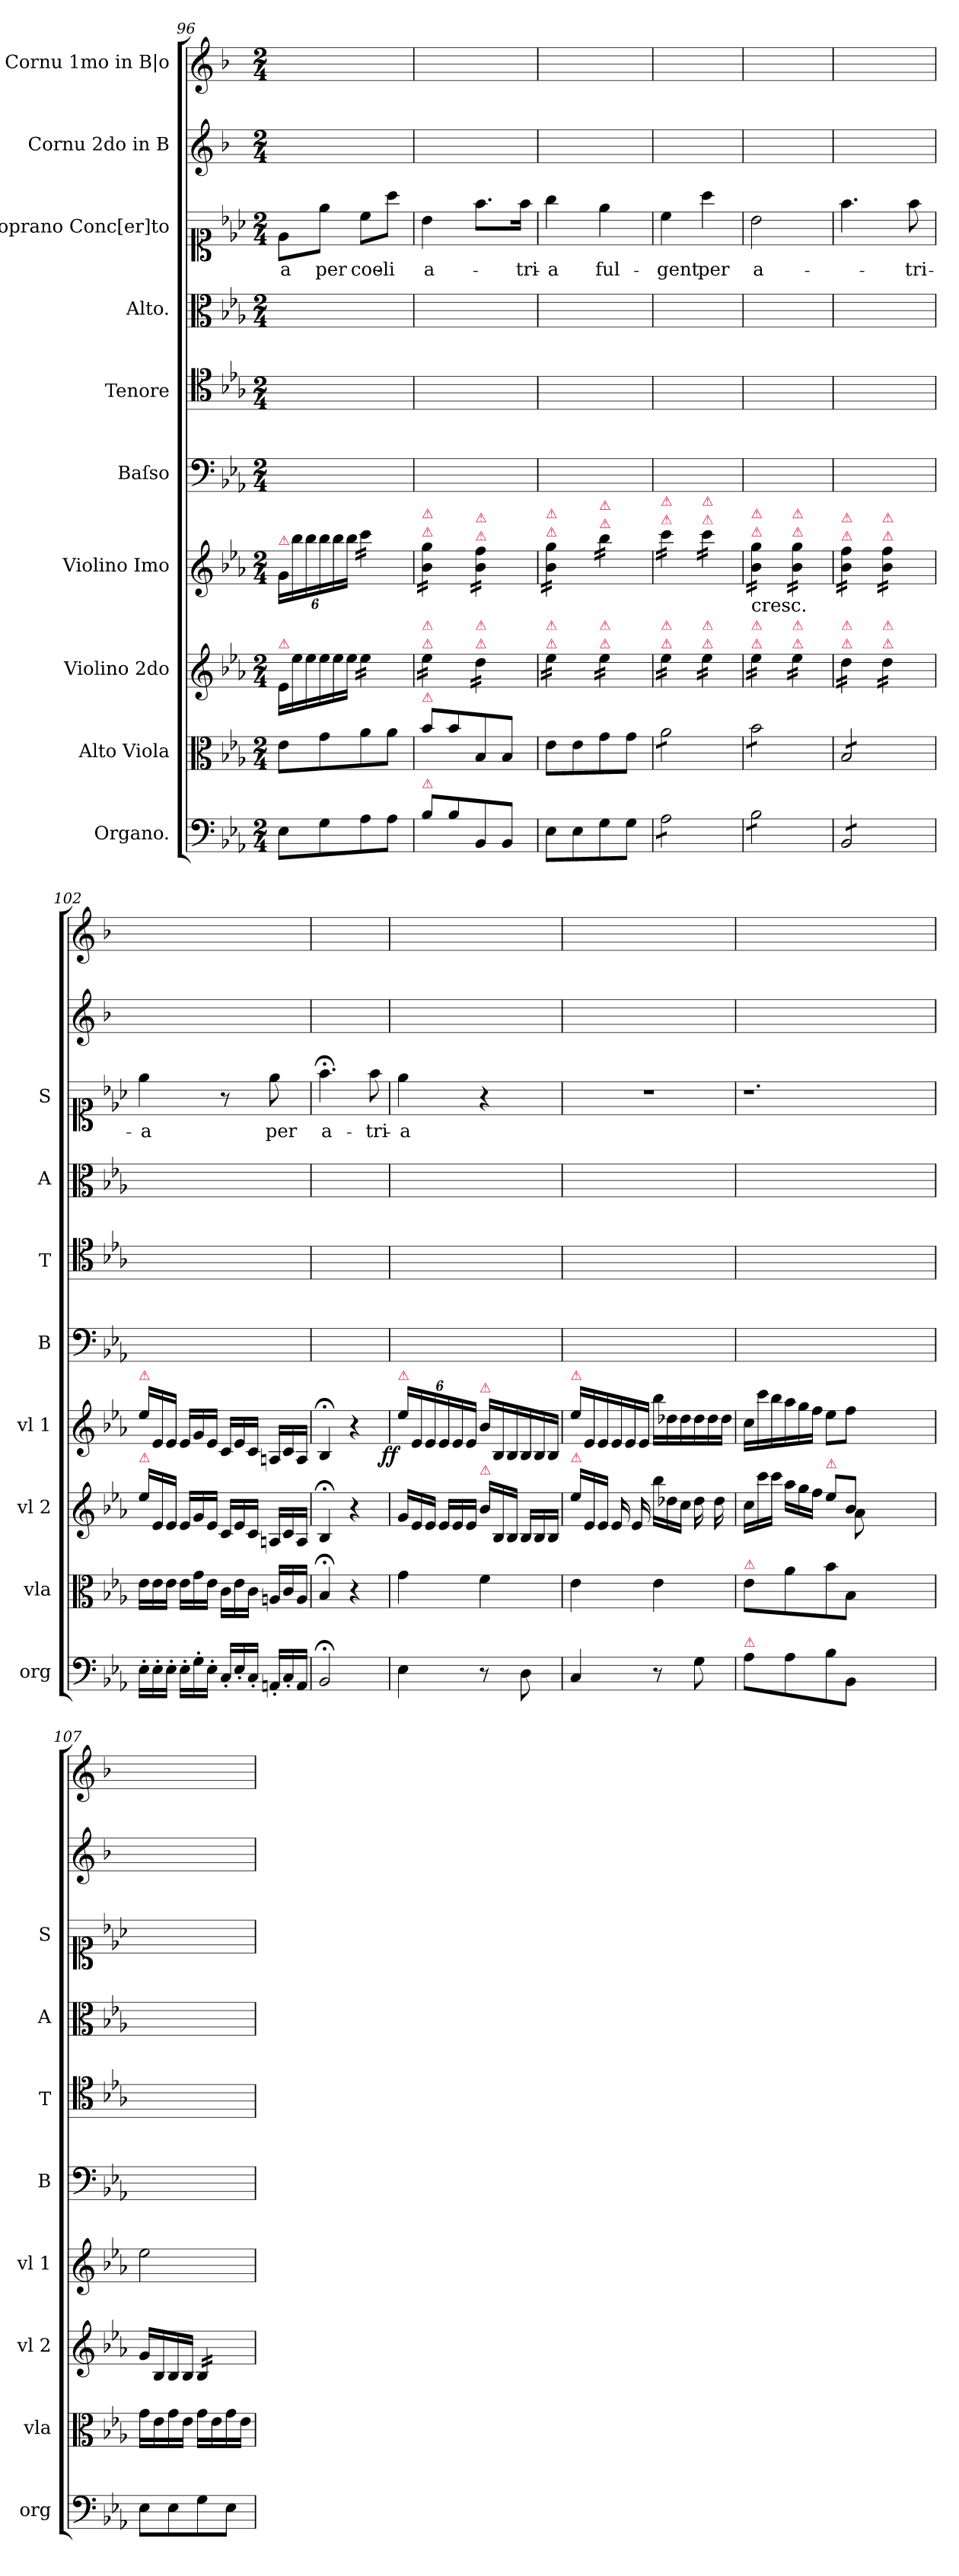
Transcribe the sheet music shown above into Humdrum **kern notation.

**kern	**dynam	**kern	**dynam	**kern	**dynam	**kern	**dynam	**kern	**kern	**kern	**kern	**text	**kern	**kern
*part10	*part10	*part9	*part9	*part8	*part8	*part7	*part7	*part6	*part5	*part4	*part3	*part3	*part2	*part1
*staff10	*staff10	*staff9	*staff9	*staff8	*staff8	*staff7	*staff7	*staff6	*staff5	*staff4	*staff3	*staff3	*staff2	*staff1
*I"Organo.	*	*I"Alto Viola	*	*I"Violino 2do	*	*I"Violino Imo	*	*I"Baſso	*I"Tenore	*I"Alto.	*I"Soprano Conc[er]to	*	*I"Cornu 2do in B	*I"Cornu 1mo in B|o
*I'org	*	*I'vla	*	*I'vl 2	*	*I'vl 1	*	*I'B	*I'T	*I'A	*I'S	*	*	*
*clefF4	*	*clefC3	*	*clefG2	*	*clefG2	*	*clefF4	*clefC4	*clefC3	*clefC1	*	*clefG2	*clefG2
*	*	*	*	*	*	*	*	*	*	*	*	*	*ITrd1c2	*ITrd1c2
*k[b-e-a-]	*	*k[b-e-a-]	*	*k[b-e-a-]	*	*k[b-e-a-]	*	*k[b-e-a-]	*k[b-e-a-]	*k[b-e-a-]	*k[b-e-a-]	*	*k[b-e-a-]	*k[b-e-a-]
*E-:	*	*E-:	*	*E-:	*	*E-:	*	*E-:	*E-:	*E-:	*E-:	*	*E-:	*E-:
*M2/4	*	*M2/4	*	*M2/4	*	*M2/4	*	*M2/4	*M2/4	*M2/4	*M2/4	*	*M2/4	*M2/4
*	*	*	*	*Xtuplet	*	*	*	*	*	*	*	*	*	*
=96	=96	=96	=96	=96	=96	=96	=96	=96	=96	=96	=96	=96	=96	=96
!	!	!	!	!	!	!LO:TX:a:color=crimson:t=⚠	!	!	!	!	!	!	!	!
!	!	!	!	!LO:TX:a:color=crimson:t=⚠	!	!	!	!	!	!	!	!	!	!
8E-\L	.	8e-\L	.	24e-/LL	.	24g/LL	.	2ryy	2ryy	2ryy	8e-\L	-a	2ryy	2ryy
.	.	.	.	24ee-\	.	24bb-\	.	.	.	.	.	.	.	.
.	.	.	.	24ee-\	.	24bb-\	.	.	.	.	.	.	.	.
8G\	.	8g\	.	24ee-\	.	24bb-\	.	.	.	.	8ee-\J	per	.	.
.	.	.	.	24ee-\	.	24bb-\	.	.	.	.	.	.	.	.
.	.	.	.	24ee-\JJ	.	24bb-\JJ	.	.	.	.	.	.	.	.
!	!	!	!	!	!	!LO:TX:a:color=crimson:t=⚠	!	!	!	!	!	!	!	!
!	!	!	!	!LO:TX:a:color=crimson:t=⚠	!	!	!	!	!	!	!	!	!	!
!	!	!	!	!LO:TX:a:color=crimson:t=⚠	!	!	!	!	!	!	!	!	!	!
*	*	*	*	*tremolo	*	*	*	*	*	*	*	*	*	*
*	*	*	*	*	*	*tremolo	*	*	*	*	*	*	*	*
8A-\	.	8a-\	.	16ee-\LL	.	16ccc\LL	.	.	.	.	8cc\L	coe-	.	.
.	.	.	.	16ee-\	.	16ccc\	.	.	.	.	.	.	.	.
8A-\J	.	8a-\J	.	16ee-\	.	16ccc\	.	.	.	.	8aa-\J	-li	.	.
.	.	.	.	16ee-\JJ	.	16ccc\JJ	.	.	.	.	.	.	.	.
=97	=97	=97	=97	=97	=97	=97	=97	=97	=97	=97	=97	=97	=97	=97
!	!	!	!	!	!	!LO:TX:a:color=crimson:t=⚠	!	!	!	!	!	!	!	!
!	!	!	!	!	!	!LO:TX:a:color=crimson:t=⚠	!	!	!	!	!	!	!	!
!	!	!	!	!LO:TX:a:color=crimson:t=⚠	!	!	!	!	!	!	!	!	!	!
!	!	!	!	!LO:TX:a:color=crimson:t=⚠	!	!	!	!	!	!	!	!	!	!
!	!	!LO:TX:a:color=crimson:t=⚠	!	!	!	!	!	!	!	!	!	!	!	!
!LO:TX:a:color=crimson:t=⚠	!	!	!	!	!	!	!	!	!	!	!	!	!	!
8B-\L	.	8b-\L	.	16ee-\LL	.	16b-\ 16gg\LL	.	2ryy	2ryy	2ryy	4b-\	a-	2ryy	2ryy
.	.	.	.	16ee-\	.	16b-\ 16gg\	.	.	.	.	.	.	.	.
8B-\	.	8b-\	.	16ee-\	.	16b-\ 16gg\	.	.	.	.	.	.	.	.
.	.	.	.	16ee-\JJ	.	16b-\ 16gg\JJ	.	.	.	.	.	.	.	.
!	!	!	!	!	!	!LO:TX:a:color=crimson:t=⚠	!	!	!	!	!	!	!	!
!	!	!	!	!	!	!LO:TX:a:color=crimson:t=⚠	!	!	!	!	!	!	!	!
!	!	!	!	!LO:TX:a:color=crimson:t=⚠	!	!	!	!	!	!	!	!	!	!
!	!	!	!	!LO:TX:a:color=crimson:t=⚠	!	!	!	!	!	!	!	!	!	!
8BB-/	.	8B-/	.	16dd\LL	.	16b-\ 16ff\LL	.	.	.	.	8.ff\L	.	.	.
.	.	.	.	16dd\	.	16b-\ 16ff\	.	.	.	.	.	.	.	.
8BB-/J	.	8B-/J	.	16dd\	.	16b-\ 16ff\	.	.	.	.	.	.	.	.
.	.	.	.	16dd\JJ	.	16b-\ 16ff\JJ	.	.	.	.	16ff\Jk	-tri-	.	.
=98	=98	=98	=98	=98	=98	=98	=98	=98	=98	=98	=98	=98	=98	=98
!	!	!	!	!	!	!LO:TX:a:color=crimson:t=⚠	!	!	!	!	!	!	!	!
!	!	!	!	!	!	!LO:TX:a:color=crimson:t=⚠	!	!	!	!	!	!	!	!
!	!	!	!	!LO:TX:a:color=crimson:t=⚠	!	!	!	!	!	!	!	!	!	!
!	!	!	!	!LO:TX:a:color=crimson:t=⚠	!	!	!	!	!	!	!	!	!	!
8E-\L	.	8e-\L	.	16ee-\LL	.	16b-\ 16gg\LL	.	2ryy	2ryy	2ryy	4gg\	-a	2ryy	2ryy
.	.	.	.	16ee-\	.	16b-\ 16gg\	.	.	.	.	.	.	.	.
8E-\	.	8e-\	.	16ee-\	.	16b-\ 16gg\	.	.	.	.	.	.	.	.
.	.	.	.	16ee-\JJ	.	16b-\ 16gg\JJ	.	.	.	.	.	.	.	.
!	!	!	!	!	!	!LO:TX:a:color=crimson:t=⚠	!	!	!	!	!	!	!	!
!	!	!	!	!	!	!LO:TX:a:color=crimson:t=⚠	!	!	!	!	!	!	!	!
!	!	!	!	!LO:TX:a:color=crimson:t=⚠	!	!	!	!	!	!	!	!	!	!
!	!	!	!	!LO:TX:a:color=crimson:t=⚠	!	!	!	!	!	!	!	!	!	!
8G\	.	8g\	.	16ee-\LL	.	16bb-\LL	.	.	.	.	4ee-\	ful-	.	.
.	.	.	.	16ee-\	.	16bb-\	.	.	.	.	.	.	.	.
8G\J	.	8g\J	.	16ee-\	.	16bb-\	.	.	.	.	.	.	.	.
.	.	.	.	16ee-\JJ	.	16bb-\JJ	.	.	.	.	.	.	.	.
=99	=99	=99	=99	=99	=99	=99	=99	=99	=99	=99	=99	=99	=99	=99
!	!	!	!	!	!	!LO:TX:a:color=crimson:t=⚠	!	!	!	!	!	!	!	!
!	!	!	!	!	!	!LO:TX:a:color=crimson:t=⚠	!	!	!	!	!	!	!	!
!	!	!	!	!LO:TX:a:color=crimson:t=⚠	!	!	!	!	!	!	!	!	!	!
!	!	!	!	!LO:TX:a:color=crimson:t=⚠	!	!	!	!	!	!	!	!	!	!
*tremolo	*	*	*	*	*	*	*	*	*	*	*	*	*	*
*	*	*tremolo	*	*	*	*	*	*	*	*	*	*	*	*
8A-\L	.	8a-\L	.	16ee-\LL	.	16ccc\LL	.	2ryy	2ryy	2ryy	4cc\	-gent	2ryy	2ryy
.	.	.	.	16ee-\	.	16ccc\	.	.	.	.	.	.	.	.
8A-\	.	8a-\	.	16ee-\	.	16ccc\	.	.	.	.	.	.	.	.
.	.	.	.	16ee-\JJ	.	16ccc\JJ	.	.	.	.	.	.	.	.
!	!	!	!	!	!	!LO:TX:a:color=crimson:t=⚠	!	!	!	!	!	!	!	!
!	!	!	!	!	!	!LO:TX:a:color=crimson:t=⚠	!	!	!	!	!	!	!	!
!	!	!	!	!LO:TX:a:color=crimson:t=⚠	!	!	!	!	!	!	!	!	!	!
!	!	!	!	!LO:TX:a:color=crimson:t=⚠	!	!	!	!	!	!	!	!	!	!
8A-\	.	8a-\	.	16ee-\LL	.	16ccc\LL	.	.	.	.	4aa-\	per	.	.
.	.	.	.	16ee-\	.	16ccc\	.	.	.	.	.	.	.	.
8A-\J	.	8a-\J	.	16ee-\	.	16ccc\	.	.	.	.	.	.	.	.
.	.	.	.	16ee-\JJ	.	16ccc\JJ	.	.	.	.	.	.	.	.
=100	=100	=100	=100	=100	=100	=100	=100	=100	=100	=100	=100	=100	=100	=100
!	!	!	!	!	!	!LO:TX:b:t=cresc.	!	!	!	!	!	!	!	!
!	!	!	!	!	!	!LO:TX:a:color=crimson:t=⚠	!	!	!	!	!	!	!	!
!	!	!	!	!	!	!LO:TX:a:color=crimson:t=⚠	!	!	!	!	!	!	!	!
!	!	!	!	!LO:TX:a:color=crimson:t=⚠	!	!	!	!	!	!	!	!	!	!
!	!	!	!	!LO:TX:a:color=crimson:t=⚠	!	!	!	!	!	!	!	!	!	!
8B-\L	.	8b-\L	.	16ee-\LL	.	16b-\ 16gg\LL	.	2ryy	2ryy	2ryy	2b-\	a-	2ryy	2ryy
.	.	.	.	16ee-\	.	16b-\ 16gg\	.	.	.	.	.	.	.	.
8B-\	.	8b-\	.	16ee-\	.	16b-\ 16gg\	.	.	.	.	.	.	.	.
.	.	.	.	16ee-\JJ	.	16b-\ 16gg\JJ	.	.	.	.	.	.	.	.
!	!	!	!	!	!	!LO:TX:a:color=crimson:t=⚠	!	!	!	!	!	!	!	!
!	!	!	!	!	!	!LO:TX:a:color=crimson:t=⚠	!	!	!	!	!	!	!	!
!	!	!	!	!LO:TX:a:color=crimson:t=⚠	!	!	!	!	!	!	!	!	!	!
!	!	!	!	!LO:TX:a:color=crimson:t=⚠	!	!	!	!	!	!	!	!	!	!
8B-\	.	8b-\	.	16ee-\LL	.	16b-\ 16gg\LL	.	.	.	.	.	.	.	.
.	.	.	.	16ee-\	.	16b-\ 16gg\	.	.	.	.	.	.	.	.
8B-\J	.	8b-\J	.	16ee-\	.	16b-\ 16gg\	.	.	.	.	.	.	.	.
.	.	.	.	16ee-\JJ	.	16b-\ 16gg\JJ	.	.	.	.	.	.	.	.
=101	=101	=101	=101	=101	=101	=101	=101	=101	=101	=101	=101	=101	=101	=101
!	!	!	!	!	!	!LO:TX:a:color=crimson:t=⚠	!	!	!	!	!	!	!	!
!	!	!	!	!	!	!LO:TX:a:color=crimson:t=⚠	!	!	!	!	!	!	!	!
!	!	!	!	!LO:TX:a:color=crimson:t=⚠	!	!	!	!	!	!	!	!	!	!
!	!	!	!	!LO:TX:a:color=crimson:t=⚠	!	!	!	!	!	!	!	!	!	!
8BB-/L	.	8B-/L	.	16dd\LL	.	16b-\ 16ff\LL	.	2ryy	2ryy	2ryy	4.ff\	.	2ryy	2ryy
.	.	.	.	16dd\	.	16b-\ 16ff\	.	.	.	.	.	.	.	.
8BB-/	.	8B-/	.	16dd\	.	16b-\ 16ff\	.	.	.	.	.	.	.	.
.	.	.	.	16dd\JJ	.	16b-\ 16ff\JJ	.	.	.	.	.	.	.	.
!	!	!	!	!	!	!LO:TX:a:color=crimson:t=⚠	!	!	!	!	!	!	!	!
!	!	!	!	!	!	!LO:TX:a:color=crimson:t=⚠	!	!	!	!	!	!	!	!
!	!	!	!	!LO:TX:a:color=crimson:t=⚠	!	!	!	!	!	!	!	!	!	!
!	!	!	!	!LO:TX:a:color=crimson:t=⚠	!	!	!	!	!	!	!	!	!	!
8BB-/	.	8B-/	.	16dd\LL	.	16b-\ 16ff\LL	.	.	.	.	.	.	.	.
.	.	.	.	16dd\	.	16b-\ 16ff\	.	.	.	.	.	.	.	.
8BB-/J	.	8B-/J	.	16dd\	.	16b-\ 16ff\	.	.	.	.	8ff\	-tri-	.	.
*	*	*Xtremolo	*	*	*	*	*	*	*	*	*	*	*	*
*Xtremolo	*	*	*	*	*	*	*	*	*	*	*	*	*	*
.	.	.	.	16dd\JJ	.	16b-\ 16ff\JJ	.	.	.	.	.	.	.	.
*	*	*	*	*	*	*Xtremolo	*	*	*	*	*	*	*	*
*	*	*	*	*Xtremolo	*	*	*	*	*	*	*	*	*	*
=102	=102	=102	=102	=102	=102	=102	=102	=102	=102	=102	=102	=102	=102	=102
*Xtuplet	*	*Xtuplet	*	*	*	*Xtuplet	*	*	*	*	*	*	*	*
!	!	!	!	!	!	!LO:TX:a:color=crimson:t=⚠	!	!	!	!	!	!	!	!
!	!	!	!	!LO:TX:a:color=crimson:t=⚠	!	!	!	!	!	!	!	!	!	!
!	!	!	!	!	!LO:DY:b	!	!LO:DY:b	!	!	!	!	!	!	!
24E-'\LL	.	24e-\LL	.	24ee-\LL	fo	24ee-\LL	for.	2ryy	2ryy	2ryy	4ee-\	-a	2ryy	2ryy
!	!	!	!LO:DY:b	!	!	!	!	!	!	!	!	!	!	!
24E-'\	.	24e-\	fo	24e-/	.	24e-/	.	.	.	.	.	.	.	.
!	!LO:DY:b	!	!	!	!	!	!	!	!	!	!	!	!	!
24E-'\JJ	for	24e-\JJ	.	24e-/JJ	.	24e-/JJ	.	.	.	.	.	.	.	.
24E-'\LL	.	24e-\LL	.	24e-/LL	.	24e-/LL	.	.	.	.	.	.	.	.
24G'\	.	24g\	.	24g/	.	24g/	.	.	.	.	.	.	.	.
24E-'\JJ	.	24e-\JJ	.	24e-/JJ	.	24e-/JJ	.	.	.	.	.	.	.	.
24C'/LL	.	24c\LL	.	24c/LL	.	24c/LL	.	.	.	.	8r	.	.	.
24E-'/	.	24e-\	.	24e-/	.	24e-/	.	.	.	.	.	.	.	.
24C'/JJ	.	24c\JJ	.	24c/JJ	.	24c/JJ	.	.	.	.	.	.	.	.
24AAn'/LL	.	24An/LL	.	24An/LL	.	24An/LL	.	.	.	.	8ee-\	per	.	.
24C'/	.	24c/	.	24c/	.	24c/	.	.	.	.	.	.	.	.
24AA/JJ	.	24A/JJ	.	24A/JJ	.	24A/JJ	.	.	.	.	.	.	.	.
=103	=103	=103	=103	=103	=103	=103	=103	=103	=103	=103	=103	=103	=103	=103
2BB-;</	.	4B-;</	.	4B-;</	.	4B-;</	.	2ryy	2ryy	2ryy	4.ff;<\	a-	2ryy	2ryy
.	.	4r	.	4r	.	4r	.	.	.	.	.	.	.	.
.	.	.	.	.	.	.	.	.	.	.	8ff\	-tri-	.	.
=104	=104	=104	=104	=104	=104	=104	=104	=104	=104	=104	=104	=104	=104	=104
*	*	*	*	*	*	*tuplet	*	*	*	*	*	*	*	*
!	!	!	!	!	!	!LO:TX:a:color=crimson:t=⚠	!	!	!	!	!	!	!	!
!	!	!	!	!	!	!	!LO:DY:b:rj	!	!	!	!	!	!	!
4E-\	.	4g\	.	24g/LL	.	24ee-\LL	ff	2ryy	2ryy	2ryy	4ee-\	-a	2ryy	2ryy
.	.	.	.	24e-/	.	24e-/	.	.	.	.	.	.	.	.
.	.	.	.	24e-/JJ	.	24e-/	.	.	.	.	.	.	.	.
.	.	.	.	24e-/LL	.	24e-/	.	.	.	.	.	.	.	.
.	.	.	.	24e-/	.	24e-/	.	.	.	.	.	.	.	.
.	.	.	.	24e-/JJ	.	24e-/JJ	.	.	.	.	.	.	.	.
*	*	*	*	*	*	*Xtuplet	*	*	*	*	*	*	*	*
!	!	!	!	!	!	!LO:TX:a:color=crimson:t=⚠	!	!	!	!	!	!	!	!
!	!	!	!	!LO:TX:a:color=crimson:t=⚠	!	!	!	!	!	!	!	!	!	!
8r	.	4f\	.	24b-\LL	.	24b-\LL	.	.	.	.	4r	.	.	.
.	.	.	.	24B-/	.	24B-/	.	.	.	.	.	.	.	.
.	.	.	.	24B-/JJ	.	24B-\	.	.	.	.	.	.	.	.
8D\	.	.	.	24B-/LL	.	24B-/	.	.	.	.	.	.	.	.
.	.	.	.	24B-/	.	24B-/	.	.	.	.	.	.	.	.
.	.	.	.	24B-/JJ	.	24B-/JJ	.	.	.	.	.	.	.	.
=105	=105	=105	=105	=105	=105	=105	=105	=105	=105	=105	=105	=105	=105	=105
!	!	!	!	!	!	!LO:TX:a:color=crimson:t=⚠	!	!	!	!	!	!	!	!
!	!	!	!	!LO:TX:a:color=crimson:t=⚠	!	!	!	!	!	!	!	!	!	!
4C/	.	4e-\	.	24ee-\LL	.	24ee-\LL	.	2ryy	2ryy	2ryy	2r	.	2ryy	2ryy
.	.	.	.	24e-/	.	24e-/	.	.	.	.	.	.	.	.
.	.	.	.	24e-/JJ	.	24e-/	.	.	.	.	.	.	.	.
!	!	!	!	!LO:TX:a:color=crimson:t=⚠	!	!	!	!	!	!	!	!	!	!
*	*	*	*	*tremolo	*	*	*	*	*	*	*	*	*	*
.	.	.	.	16e-/	.	24e-/	.	.	.	.	.	.	.	.
.	.	.	.	.	.	24e-/	.	.	.	.	.	.	.	.
.	.	.	.	16e-/	.	.	.	.	.	.	.	.	.	.
*	*	*	*	*Xtremolo	*	*	*	*	*	*	*	*	*	*
.	.	.	.	.	.	24e-/JJ	.	.	.	.	.	.	.	.
8r	.	4e-\	.	24bb-\LL	.	24bb-\LL	.	.	.	.	.	.	.	.
.	.	.	.	24dd-X\	.	24dd-X\	.	.	.	.	.	.	.	.
.	.	.	.	24cc\JJ	.	24dd-\	.	.	.	.	.	.	.	.
!	!	!	!	!LO:TX:a:color=crimson:t=⚠	!	!	!	!	!	!	!	!	!	!
*	*	*	*	*tremolo	*	*	*	*	*	*	*	*	*	*
8G\	.	.	.	16dd-\	.	24dd-\	.	.	.	.	.	.	.	.
.	.	.	.	.	.	24dd-\	.	.	.	.	.	.	.	.
.	.	.	.	16dd-\	.	.	.	.	.	.	.	.	.	.
*	*	*	*	*Xtremolo	*	*	*	*	*	*	*	*	*	*
.	.	.	.	.	.	24dd-\JJ	.	.	.	.	.	.	.	.
=106	=106	=106	=106	=106	=106	=106	=106	=106	=106	=106	=106	=106	=106	=106
*	*	*	*	*^	*	*	*	*	*	*	*	*	*	*
!	!	!LO:TX:a:color=crimson:t=⚠	!	!	!	!	!	!	!	!	!	!	!	!	!
!LO:TX:a:color=crimson:t=⚠	!	!	!	!	!	!	!	!	!	!	!	!	!	!	!
8A-\L	.	8e-\L	.	24cc\LL	4ryy	.	24cc\LL	.	2ryy	2ryy	2ryy	1.r	.	2ryy	2ryy
.	.	.	.	24ccc\	.	.	24ccc\	.	.	.	.	.	.	.	.
.	.	.	.	24ccc\JJ	.	.	24bb-\	.	.	.	.	.	.	.	.
8A-\	.	8a-\	.	24aa-\LL	.	.	24aa-\	.	.	.	.	.	.	.	.
.	.	.	.	24gg\	.	.	24gg\	.	.	.	.	.	.	.	.
.	.	.	.	24ff\JJ	.	.	24ff\JJ	.	.	.	.	.	.	.	.
!	!	!	!	!LO:TX:a:color=crimson:t=⚠	!	!	!	!	!	!	!	!	!	!	!
8B-\	.	8b-\	.	8ee-\L	8ryy	.	8ee-\L	.	.	.	.	.	.	.	.
8BB-/J	.	8B-/J	.	8b-/J	8a-\	.	8ff\J	.	.	.	.	.	.	.	.
1ryy	.	1ryy	.	1ryy	1ryy	.	1ryy	.	1ryy	1ryy	1ryy	.	.	1ryy	1ryy
*	*	*	*	*v	*v	*	*	*	*	*	*	*	*	*	*
=107	=107	=107	=107	=107	=107	=107	=107	=107	=107	=107	=107	=107	=107	=107
8E-\L	.	16g\LL	.	16g/LL	.	2ee-\	.	2ryy	2ryy	2ryy	2ryy	.	2ryy	2ryy
.	.	16e-\	.	16B-/	.	.	.	.	.	.	.	.	.	.
!	!LO:DY:b	!	!	!	!	!	!	!	!	!	!	!	!	!
8E-\	pia	16g\	.	16B-/	.	.	.	.	.	.	.	.	.	.
.	.	16e-\JJ	.	16B-/JJ	.	.	.	.	.	.	.	.	.	.
*	*	*	*	*tremolo	*	*	*	*	*	*	*	*	*	*
8G\	.	16g\LL	.	16B-/LL	.	.	.	.	.	.	.	.	.	.
.	.	16e-\	.	16B-/	.	.	.	.	.	.	.	.	.	.
8E-\J	.	16g\	.	16B-/	.	.	.	.	.	.	.	.	.	.
.	.	16e-\JJ	.	16B-/JJ	.	.	.	.	.	.	.	.	.	.
*	*	*	*	*Xtremolo	*	*	*	*	*	*	*	*	*	*
=	=	=	=	=	=	=	=	=	=	=	=	=	=	=
*-	*-	*-	*-	*-	*-	*-	*-	*-	*-	*-	*-	*-	*-	*-
